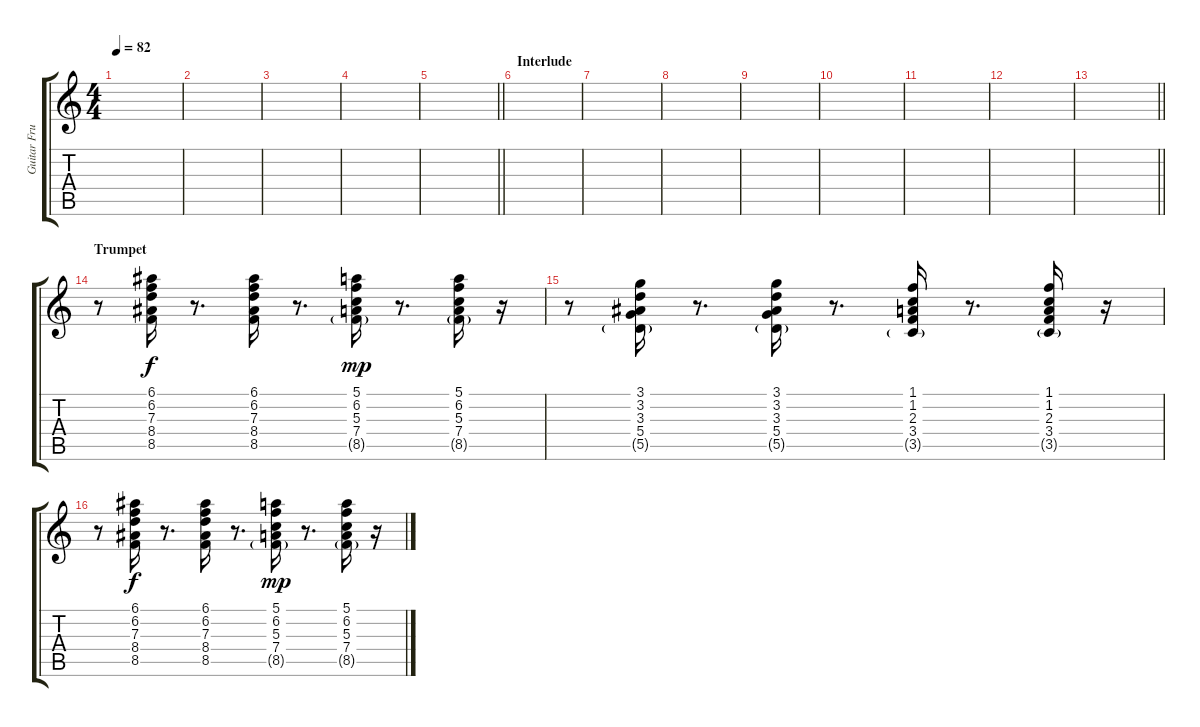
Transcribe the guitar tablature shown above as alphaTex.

\track ("Guitar Frusciante Clean" "Guitar Fru") {instrument distortionguitar}
\staff {score tabs}
\tuning (E4 B3 G3 D3 A2 E2) {hide}
\ts (4 4)
\tempo 82
\clef g2
\ks c
|
|
|
|
\barLineRight lightlight
|
\section ("" "Interlude")
|
|
|
|
|
|
|
\barLineRight lightlight
|
\section ("" "Trumpet")
r.8 (6.1 6.2 7.3 8.4 8.5).16{dy f} r.8{d} (6.1 6.2 7.3 8.4 8.5).16 r.8{d} (5.1 6.2 5.3 7.4 8.5{g}).16{dy mp} r.8{d} (5.1 6.2 5.3 7.4 8.5{g}).16 r.16 |
r.8 (3.1 3.2 3.3 5.4 5.5{g}).16 r.8{d} (3.1 3.2 3.3 5.4 5.5{g}).16 r.8{d} (1.1 1.2 2.3 3.4 3.5{g}).16 r.8{d} (1.1 1.2 2.3 3.4 3.5{g}).16 r.16 |
r.8 (6.1 6.2 7.3 8.4 8.5).16{dy f} r.8{d} (6.1 6.2 7.3 8.4 8.5).16 r.8{d} (5.1 6.2 5.3 7.4 8.5{g}).16{dy mp} r.8{d} (5.1 6.2 5.3 7.4 8.5{g}).16 r.16
